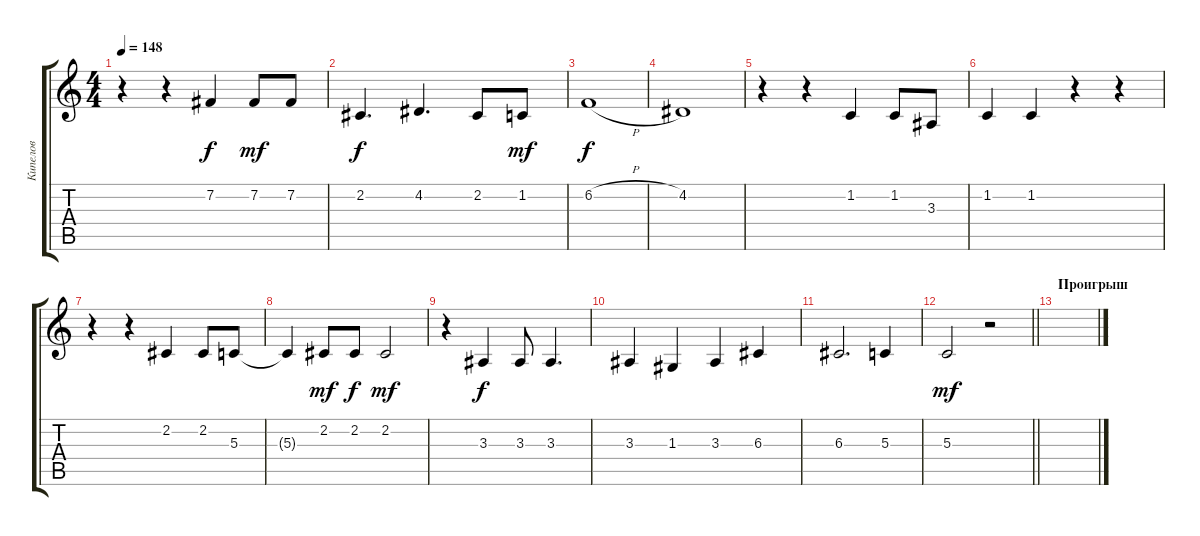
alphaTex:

\track ("Кипелов" "Кипелов") {instrument tenorsax}
\staff {score tabs}
\tuning (E4 B3 G3 D3 A2 E2) {hide}
\ts (4 4)
\tempo 148
\clef g2
\ks c
r.4{dy f} r.4 7.2.4 7.2.8{dy mf} 7.2.8 |
2.2.4{d dy f} 4.2.4{d} 2.2.8 1.2.8{dy mf} |
6.2{h}.1{dy f} |
4.2.1 |
r.4 r.4 1.2.4 1.2.8 3.3.8 |
1.2.4 1.2.4 r.4 r.4 |
r.4 r.4 2.2.4 2.2.8 5.3.8 |
5.3{t}.4 2.2.8{dy mf} 2.2.8{dy f} 2.2.2{dy mf} |
r.4 3.3.4{dy f} 3.3.8 3.3.4{d} |
3.3.4 1.3.4 3.3.4 6.3.4 |
6.3.2{d} 5.3.4 |
\barLineRight lightlight
5.3.2{dy mf} r.2 |
\section ("" "Проигрыш")
